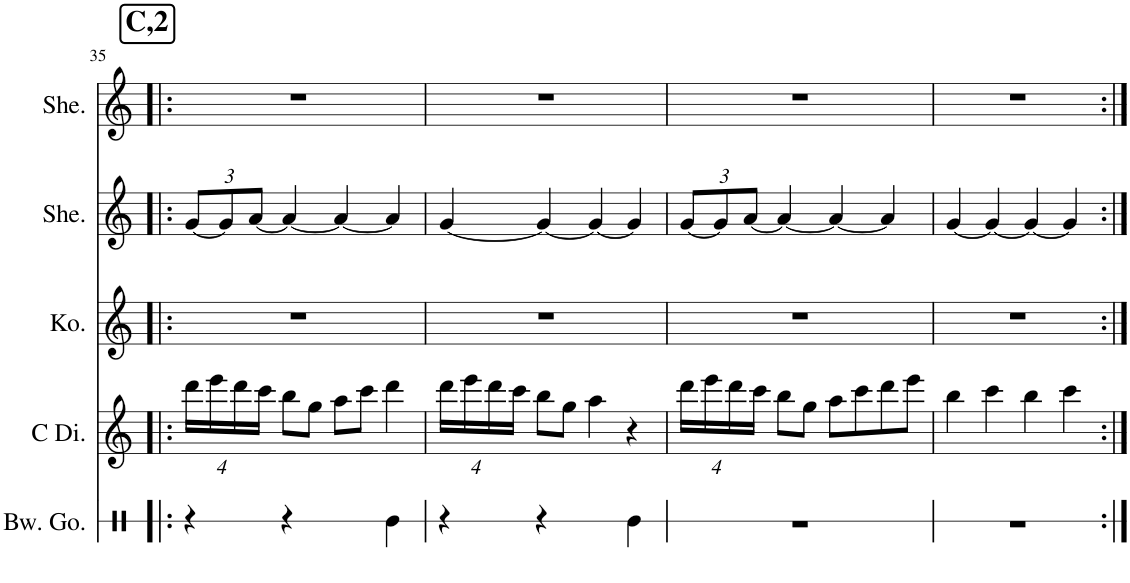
**kern	**kern	**kern	**kern	**kern
*part5	*part4	*part3	*part2	*part1
*staff5	*staff4	*staff3	*staff2	*staff1
*I"お鈴	*I"C 笛子	*I"琴	*I"笙	*I"笙
!!LO:PB:g=z
*clefX	*clefG2	*clefG2	*clefG2	*clefG2
*	*Trd12c21	*	*	*
*k[]	*k[]	*k[]	*k[]	*k[]
*M4/4	*M4/4	*M4/4	*M4/4	*M4/4
*	*	*	*Xbrackettup	*
!!LO:REH:place=s1:a:B:cj:fs=14:t=C,2
=35!|:	=35!|:	=35!|:	=35!|:	=35!|:
4r	16ddd\LL	1r	[12g/L	1r
.	16eee\	.	.	.
.	.	.	12g/]	.
.	16ddd\	.	.	.
.	.	.	[12a/J	.
.	16ccc\JJ	.	.	.
4r	8bb\L	.	4a/_	.
.	8gg\J	.	.	.
4ryy	8aa\L	.	4a/_	.
.	8ccc\J	.	.	.
4Re\	4ddd\	.	4a/]	.
=36	=36	=36	=36	=36
4r	16ddd\LL	1r	[4g/	1r
.	16eee\	.	.	.
.	16ddd\	.	.	.
.	16ccc\JJ	.	.	.
4r	8bb\L	.	4g/_	.
.	8gg\J	.	.	.
4ryy	4aa\	.	4g/_	.
4Re\	4r	.	4g/]	.
=37	=37	=37	=37	=37
1r	16ddd\LL	1r	[12g/L	1r
.	16eee\	.	.	.
.	.	.	12g/]	.
.	16ddd\	.	.	.
.	.	.	[12a/J	.
.	16ccc\JJ	.	.	.
.	8bb\L	.	4a/_	.
.	8gg\J	.	.	.
.	8aa\L	.	4a/_	.
.	8ccc\	.	.	.
.	8ddd\	.	4a/]	.
.	8eee\J	.	.	.
=38	=38	=38	=38	=38
1r	4bb\	1r	[4g/	1r
.	4ccc\	.	4g/_	.
.	4bb\	.	4g/_	.
.	4ccc\	.	4g/]	.
=:|!	=:|!	=:|!	=:|!	=:|!
*-	*-	*-	*-	*-
